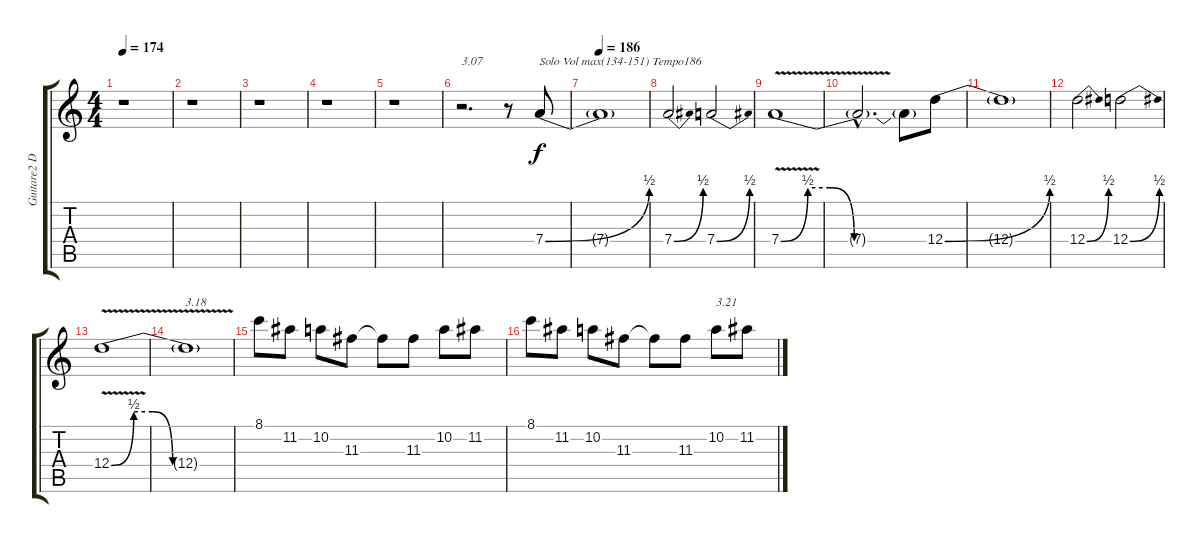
\track ("Guitare2 Dr-D" "Guitare2 D") {instrument overdrivenguitar}
\staff {score tabs}
\tuning (E4 B3 G3 D3 A2 D2) {hide}
\ts (4 4)
\tempo 174
\clef g2
\ks c
r.1{dy f} |
r.1 |
r.1 |
r.1 |
r.1 |
r.2{d txt "3.07"} r.8 7.4{be (bend 0 0 60 2)}.8{txt "Solo Vol max(134-151) Tempo186" volume 16} |
\tempo 186
7.4{t}.1 |
7.4{be (bend 0 0 60 2)}.2 7.4{be (bend 0 0 60 2)}.2 |
7.4{be (custom 0 0 11 2 20 2 30 0 45 0 60 0) v}.1 |
7.4{hac t}.2{d} 7.4{t}.8 12.4{be (bend 0 0 60 2)}.8 |
12.4{t}.1 |
12.4{be (bend 0 0 60 2)}.2 12.4{be (bend 0 0 60 2)}.2 |
12.4{be (custom 0 0 11 2 20 2 30 0 45 0 60 0) v}.1 |
12.4{t}.1{txt "3.18"} |
8.1.8 11.2.8 10.2.8 11.3.8 11.3{t}.8 11.3.8 10.2.8 11.2.8 |
8.1.8 11.2.8 10.2.8 11.3.8 11.3{t}.8 11.3.8 10.2.8{txt "3.21"} 11.2.8
